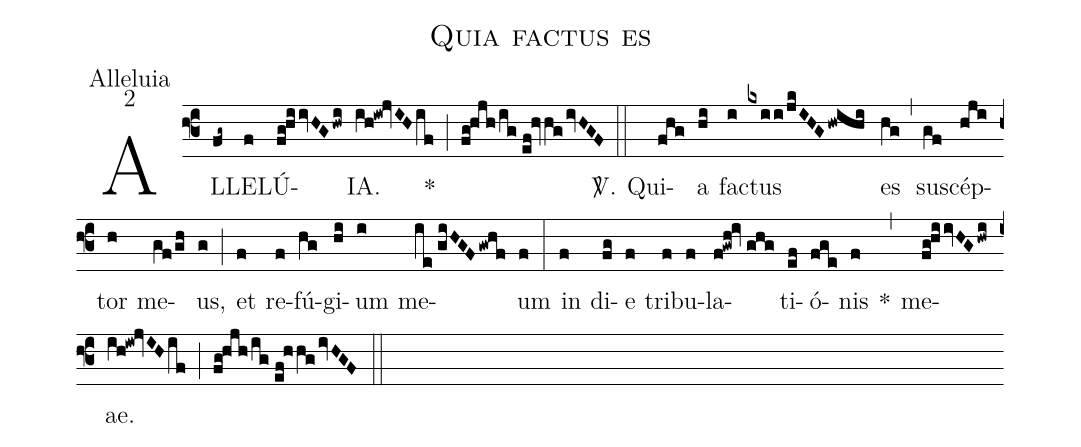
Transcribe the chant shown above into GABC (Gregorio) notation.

name:Quia factus es;
office-part:Alleluia;
mode:2;
%%
(f3) AL(fg~)LE(f)LÚ(fg!hiivHG/hwi)IA.(ih!iw!jvIH/if) *(;) (fg!hjh/ig//ef!hvhg/ivHGF) <sp>V/</sp>.(::) Qui(fhg)a(hi) fa(i)ctus(kxii/jkIHG/hwihi) es(hg) (,) su(gf)scép(hji)tor(h) me(gf/gh)us,(g) (;) et(f) re(f)fú(hg)gi(hi)um(i) me(ie//giHGF/gwhf)um(f) (:) in(f) di(fg)e(f) tri(f)bu(f)la(f!gwh!iv//ghg)ti(ef)ó(fge)nis(f) *(,) me(fg!hiivHG/hwi)ae.(ih!iw!jvIH/if) (;) (fg!hjh/ig//ef!hhg/ivHGF) (::)
